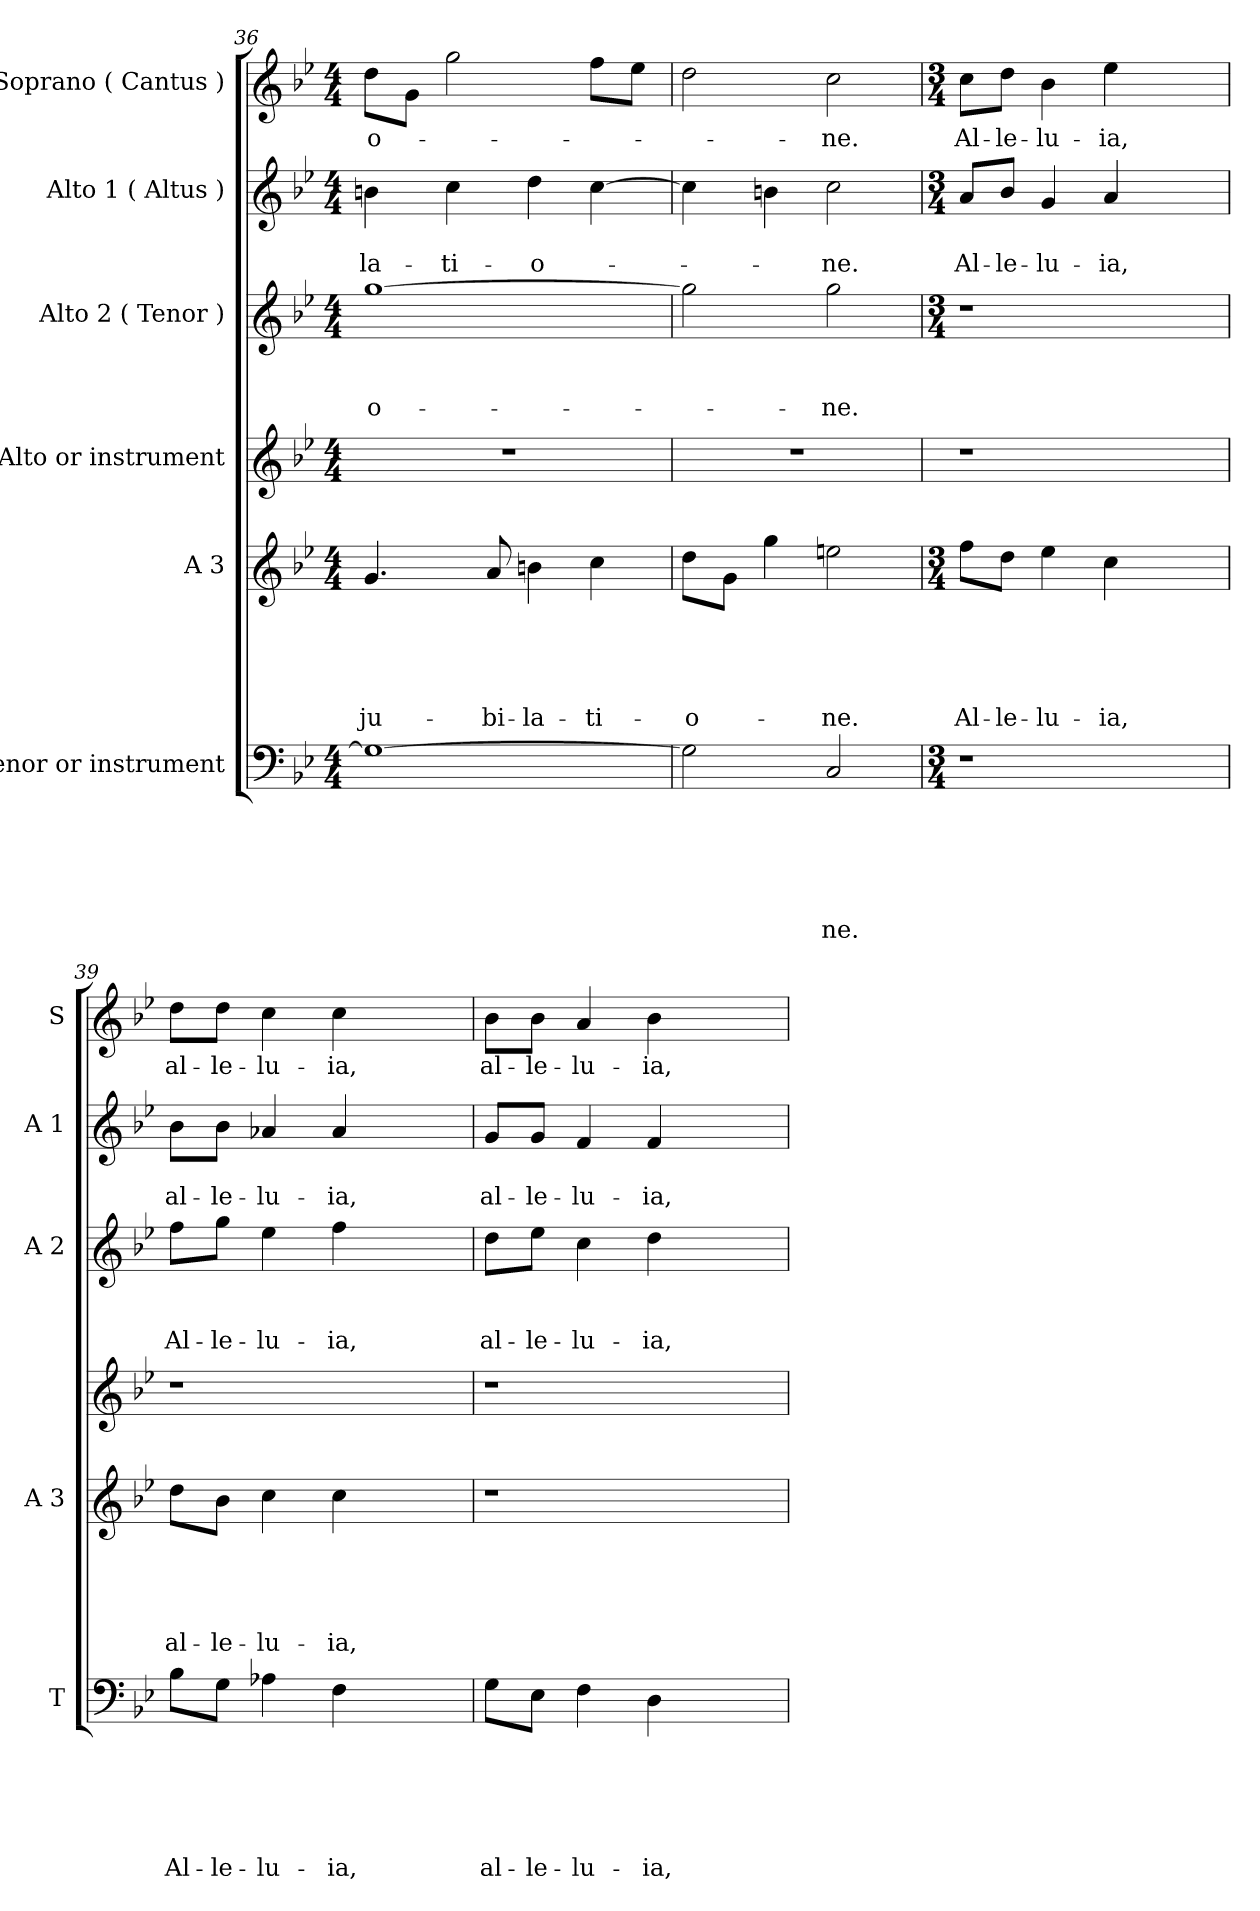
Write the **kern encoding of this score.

**kern	**text	**text	**text	**text	**text	**text	**kern	**text	**text	**text	**text	**text	**kern	**kern	**text	**text	**text	**kern	**text	**text	**kern	**text
*part6	*part6	*part6	*part6	*part6	*part6	*part6	*part5	*part5	*part5	*part5	*part5	*part5	*part4	*part3	*part3	*part3	*part3	*part2	*part2	*part2	*part1	*part1
*staff6	*staff6	*staff6	*staff6	*staff6	*staff6	*staff6	*staff5	*staff5	*staff5	*staff5	*staff5	*staff5	*staff4	*staff3	*staff3	*staff3	*staff3	*staff2	*staff2	*staff2	*staff1	*staff1
*I"Tenor or instrument	*	*	*	*	*	*	*I"A 3	*	*	*	*	*	*I"Alto or instrument	*I"Alto 2 ( Tenor )	*	*	*	*I"Alto 1 ( Altus )	*	*	*I"Soprano ( Cantus )	*
*I'T	*	*	*	*	*	*	*I'A 3	*	*	*	*	*	*	*I'A 2	*	*	*	*I'A 1	*	*	*I'S	*
*clefF4	*	*	*	*	*	*	*clefG2	*	*	*	*	*	*clefG2	*clefG2	*	*	*	*clefG2	*	*	*clefG2	*
*k[b-e-]	*	*	*	*	*	*	*k[b-e-]	*	*	*	*	*	*k[b-e-]	*k[b-e-]	*	*	*	*k[b-e-]	*	*	*k[b-e-]	*
*B-:	*	*	*	*	*	*	*B-:	*	*	*	*	*	*B-:	*B-:	*	*	*	*B-:	*	*	*B-:	*
*M4/4	*	*	*	*	*	*	*M4/4	*	*	*	*	*	*M4/4	*M4/4	*	*	*	*M4/4	*	*	*M4/4	*
=36	=36	=36	=36	=36	=36	=36	=36	=36	=36	=36	=36	=36	=36	=36	=36	=36	=36	=36	=36	=36	=36	=36
!	!	!	!	!	!	!	!	!	!	!	!	!LO:LY:b	!	!	!	!	!LO:LY:b:rj	!	!	!LO:LY:b	!	!LO:LY:b
1G_	.	.	.	.	.	.	4.g/	.	.	.	.	ju-	1r	[>1gg	.	.	-o-	4bn\	.	-la-	8dd\L	-o-
.	.	.	.	.	.	.	.	.	.	.	.	.	.	.	.	.	.	.	.	.	8g\J	.
!	!	!	!	!	!	!	!	!	!	!	!	!	!	!	!	!	!	!	!	!LO:LY:b	!	!
.	.	.	.	.	.	.	.	.	.	.	.	.	.	.	.	.	.	4cc\	.	-ti-	2gg\	.
!	!	!	!	!	!	!	!	!	!	!	!	!LO:LY:b	!	!	!	!	!	!	!	!	!	!
.	.	.	.	.	.	.	8a/	.	.	.	.	-bi-	.	.	.	.	.	.	.	.	.	.
!	!	!	!	!	!	!	!	!	!	!	!	!LO:LY:b	!	!	!	!	!	!	!	!LO:LY:b	!	!
.	.	.	.	.	.	.	4bn\	.	.	.	.	-la-	.	.	.	.	.	4dd\	.	-o-	.	.
!	!	!	!	!	!	!	!	!	!	!	!	!LO:LY:b	!	!	!	!	!	!	!	!	!	!
.	.	.	.	.	.	.	4cc\	.	.	.	.	-ti-	.	.	.	.	.	[>4cc\	.	.	8ff\L	.
.	.	.	.	.	.	.	.	.	.	.	.	.	.	.	.	.	.	.	.	.	8ee-\J	.
=37	=37	=37	=37	=37	=37	=37	=37	=37	=37	=37	=37	=37	=37	=37	=37	=37	=37	=37	=37	=37	=37	=37
!	!	!	!	!	!	!	!	!	!	!	!	!LO:LY:b	!	!	!	!	!	!	!	!	!	!
2G\]	.	.	.	.	.	.	8dd\L	.	.	.	.	-o-	1r	2gg\]	.	.	.	4cc\]	.	.	2dd\	.
.	.	.	.	.	.	.	8g\J	.	.	.	.	.	.	.	.	.	.	.	.	.	.	.
.	.	.	.	.	.	.	4gg\	.	.	.	.	.	.	.	.	.	.	4bn\	.	.	.	.
!	!	!	!	!	!	!LO:LY:b	!	!	!	!	!	!LO:LY:b	!	!	!	!	!LO:LY:b	!	!	!LO:LY:b	!	!LO:LY:b
2C/	.	.	.	.	.	-ne.	2een\	.	.	.	.	-ne.	.	2gg\	.	.	-ne.	2cc\	.	-ne.	2cc\	-ne.
!!LO:PB:g=z
=38	=38	=38	=38	=38	=38	=38	=38	=38	=38	=38	=38	=38	=38	=38	=38	=38	=38	=38	=38	=38	=38	=38
*M3/4	*	*	*	*	*	*	*M3/4	*	*	*	*	*	*	*M3/4	*	*	*	*M3/4	*	*	*M3/4	*
!LO:N:vis=1	!	!	!	!	!	!	!	!	!	!	!	!LO:LY:b	!	!LO:N:vis=1	!	!	!	!	!	!LO:LY:b	!	!LO:LY:b
2.r	.	.	.	.	.	.	8ff\L	.	.	.	.	Al-	1r	2.r	.	.	.	8a/L	.	Al-	8cc\L	Al-
!	!	!	!	!	!	!	!	!	!	!	!	!LO:LY:b	!	!	!	!	!	!	!	!LO:LY:b	!	!LO:LY:b
.	.	.	.	.	.	.	8dd\J	.	.	.	.	-le-	.	.	.	.	.	8b-/J	.	-le-	8dd\J	-le-
!	!	!	!	!	!	!	!	!	!	!	!	!LO:LY:b	!	!	!	!	!	!	!	!LO:LY:b	!	!LO:LY:b
.	.	.	.	.	.	.	4ee-\	.	.	.	.	-lu-	.	.	.	.	.	4g/	.	-lu-	4b-\	-lu-
!	!	!	!	!	!	!	!	!	!	!	!	!LO:LY:b	!	!	!	!	!	!	!	!LO:LY:b	!	!LO:LY:b
.	.	.	.	.	.	.	4cc\	.	.	.	.	-ia,	.	.	.	.	.	4a/	.	-ia,	4ee-\	-ia,
4ryy	.	.	.	.	.	.	4ryy	.	.	.	.	.	.	4ryy	.	.	.	4ryy	.	.	4ryy	.
=39	=39	=39	=39	=39	=39	=39	=39	=39	=39	=39	=39	=39	=39	=39	=39	=39	=39	=39	=39	=39	=39	=39
!	!	!	!	!	!	!LO:LY:b	!	!	!	!	!	!LO:LY:b	!	!	!	!	!LO:LY:b	!	!	!LO:LY:b	!	!LO:LY:b
8B-\L	.	.	.	.	.	Al-	8dd\L	.	.	.	.	al-	1r	8ff\L	.	.	Al-	8b-\L	.	al-	8dd\L	al-
!	!	!	!	!	!	!LO:LY:b	!	!	!	!	!	!LO:LY:b	!	!	!	!	!LO:LY:b	!	!	!LO:LY:b	!	!LO:LY:b
8G\J	.	.	.	.	.	-le-	8b-\J	.	.	.	.	-le-	.	8gg\J	.	.	-le-	8b-\J	.	-le-	8dd\J	-le-
!	!	!	!	!	!	!LO:LY:b	!	!	!	!	!	!LO:LY:b	!	!	!	!	!LO:LY:b	!	!	!LO:LY:b	!	!LO:LY:b
4A-X\	.	.	.	.	.	-lu-	4cc\	.	.	.	.	-lu-	.	4ee-\	.	.	-lu-	4a-X/	.	-lu-	4cc\	-lu-
!	!	!	!	!	!	!LO:LY:b	!	!	!	!	!	!LO:LY:b	!	!	!	!	!LO:LY:b	!	!	!LO:LY:b	!	!LO:LY:b
4F\	.	.	.	.	.	-ia,	4cc\	.	.	.	.	-ia,	.	4ff\	.	.	-ia,	4a-/	.	-ia,	4cc\	-ia,
4ryy	.	.	.	.	.	.	4ryy	.	.	.	.	.	.	4ryy	.	.	.	4ryy	.	.	4ryy	.
=40	=40	=40	=40	=40	=40	=40	=40	=40	=40	=40	=40	=40	=40	=40	=40	=40	=40	=40	=40	=40	=40	=40
!	!	!	!	!	!	!LO:LY:b	!LO:N:vis=1	!	!	!	!	!	!	!	!	!	!LO:LY:b	!	!	!LO:LY:b	!	!LO:LY:b
8G\L	.	.	.	.	.	al-	2.r	.	.	.	.	.	1r	8dd\L	.	.	al-	8g/L	.	al-	8b-\L	al-
!	!	!	!	!	!	!LO:LY:b	!	!	!	!	!	!	!	!	!	!	!LO:LY:b	!	!	!LO:LY:b	!	!LO:LY:b
8E-\J	.	.	.	.	.	-le-	.	.	.	.	.	.	.	8ee-\J	.	.	-le-	8g/J	.	-le-	8b-\J	-le-
!	!	!	!	!	!	!LO:LY:b	!	!	!	!	!	!	!	!	!	!	!LO:LY:b	!	!	!LO:LY:b	!	!LO:LY:b
4F\	.	.	.	.	.	-lu-	.	.	.	.	.	.	.	4cc\	.	.	-lu-	4f/	.	-lu-	4a/	-lu-
!	!	!	!	!	!	!LO:LY:b	!	!	!	!	!	!	!	!	!	!	!LO:LY:b	!	!	!LO:LY:b	!	!LO:LY:b
4D\	.	.	.	.	.	-ia,	.	.	.	.	.	.	.	4dd\	.	.	-ia,	4f/	.	-ia,	4b-\	-ia,
4ryy	.	.	.	.	.	.	4ryy	.	.	.	.	.	.	4ryy	.	.	.	4ryy	.	.	4ryy	.
=	=	=	=	=	=	=	=	=	=	=	=	=	=	=	=	=	=	=	=	=	=	=
*-	*-	*-	*-	*-	*-	*-	*-	*-	*-	*-	*-	*-	*-	*-	*-	*-	*-	*-	*-	*-	*-	*-
